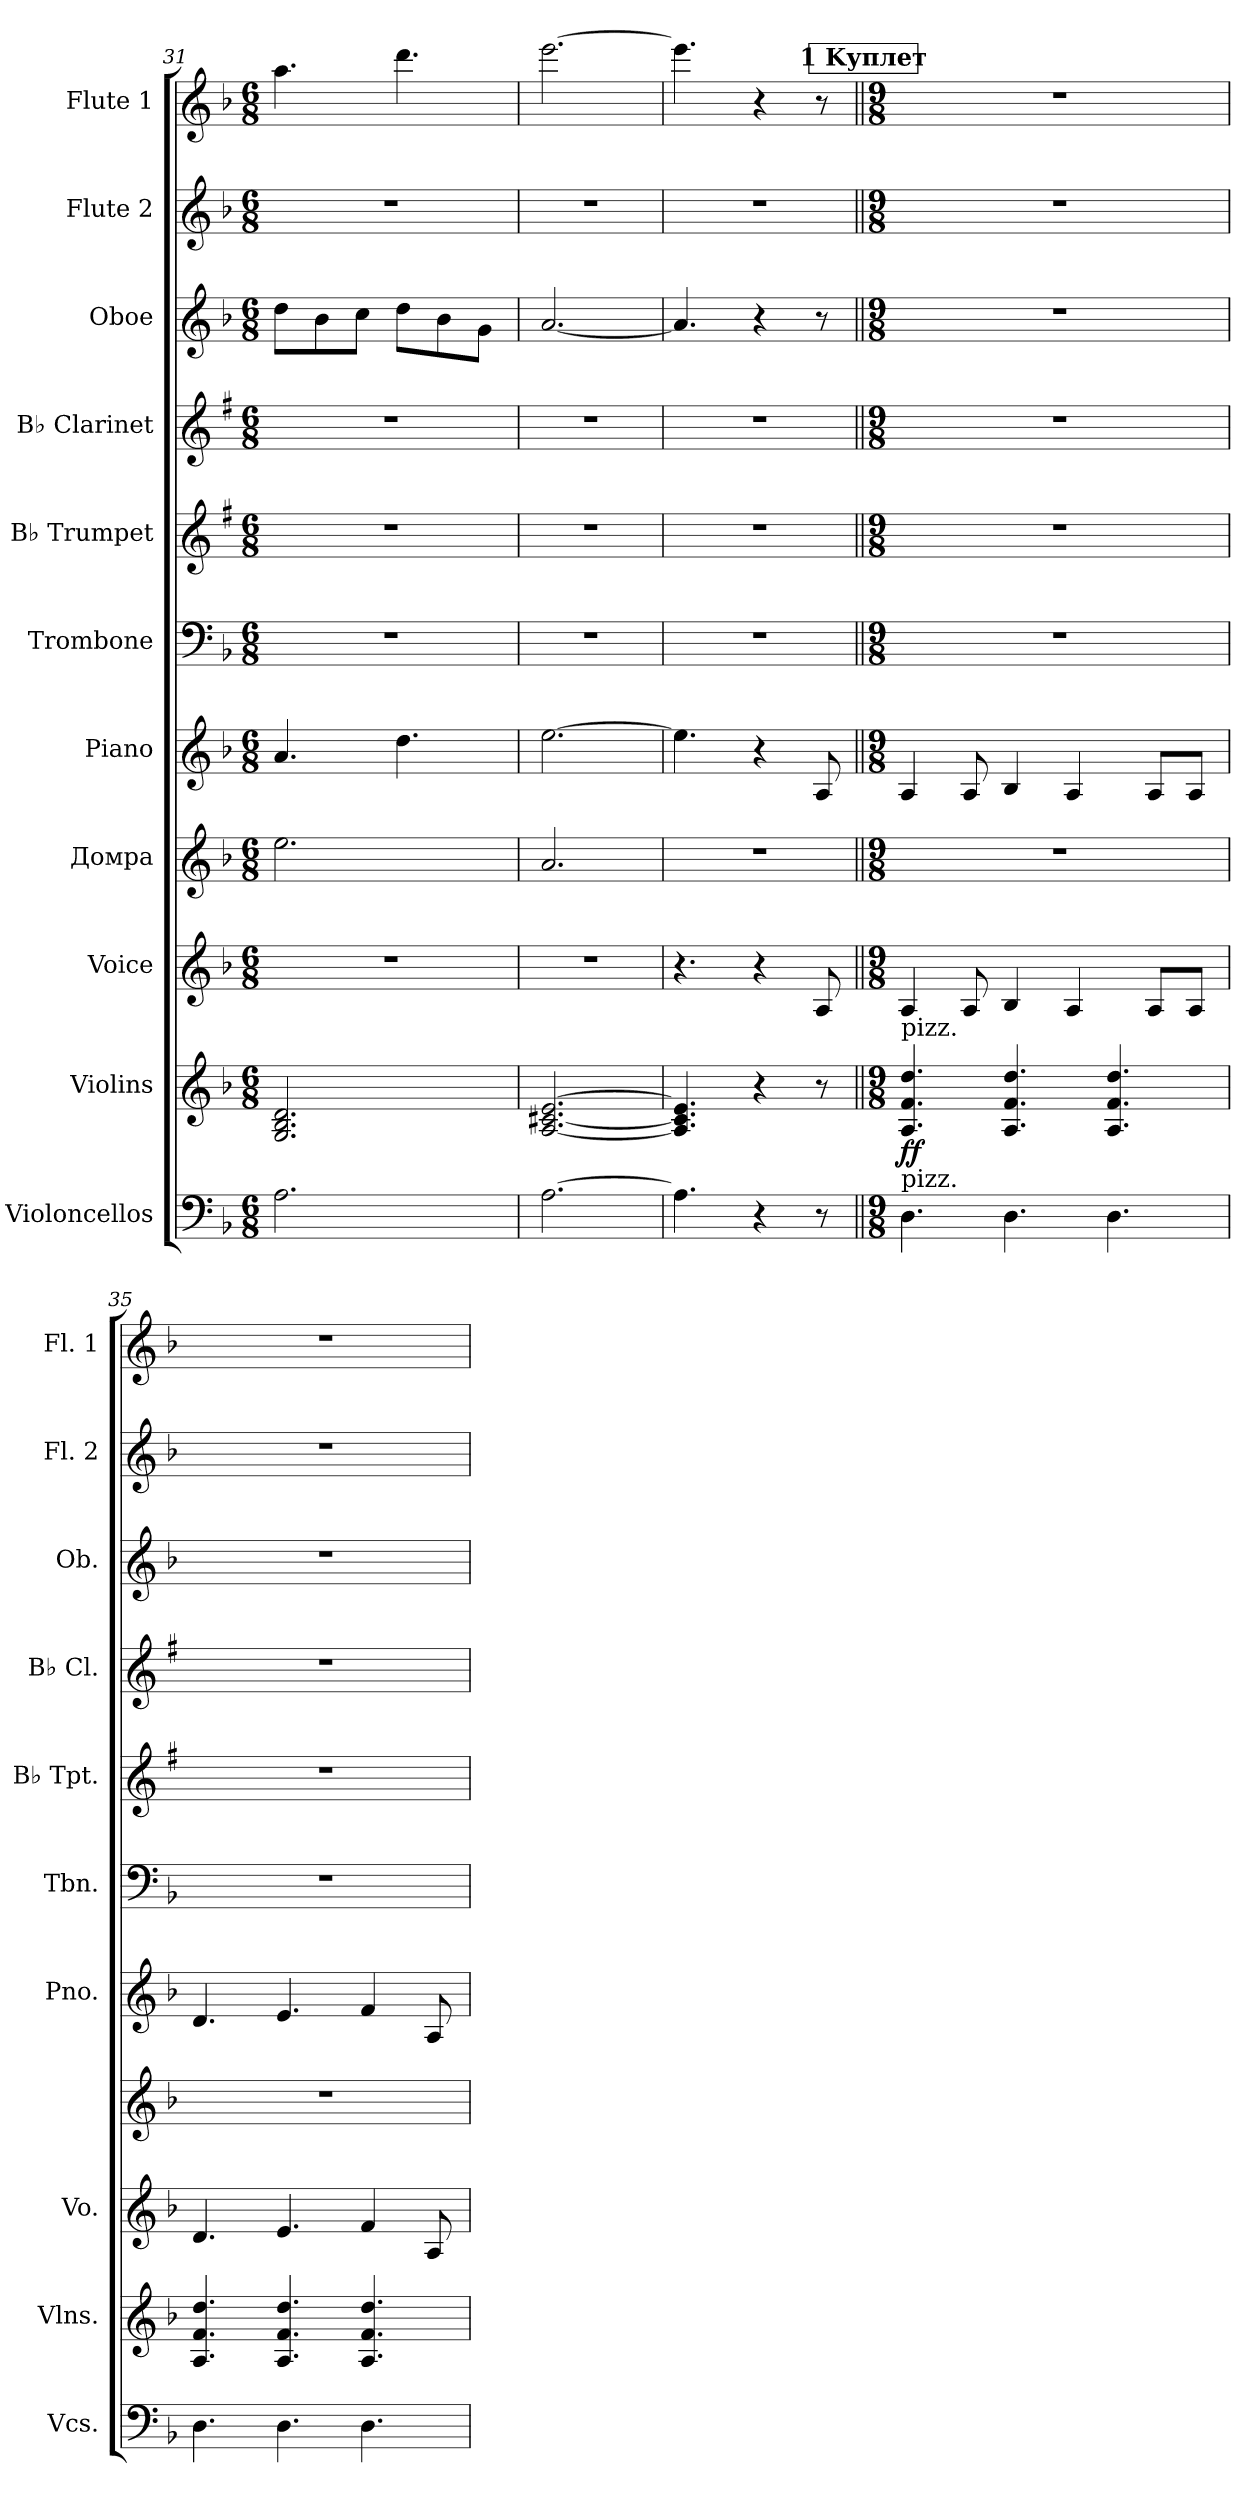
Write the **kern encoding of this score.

**kern	**kern	**dynam	**kern	**kern	**kern	**kern	**kern	**kern	**kern	**kern	**kern
*part11	*part10	*part10	*part9	*part8	*part7	*part6	*part5	*part4	*part3	*part2	*part1
*staff11	*staff10	*staff10	*staff9	*staff8	*staff7	*staff6	*staff5	*staff4	*staff3	*staff2	*staff1
*I"Violoncellos	*I"Violins	*	*I"Voice	*I"Домра	*I"Piano	*I"Trombone	*I"B♭ Trumpet	*I"B♭ Clarinet	*I"Oboe	*I"Flute 2	*I"Flute 1
*I'Vcs.	*I'Vlns.	*	*I'Vo.	*	*I'Pno.	*I'Tbn.	*I'B♭ Tpt.	*I'B♭ Cl.	*I'Ob.	*I'Fl. 2	*I'Fl. 1
*clefF4	*clefG2	*	*clefG2	*clefG2	*clefG2	*clefF4	*clefG2	*clefG2	*clefG2	*clefG2	*clefG2
*	*	*	*	*	*	*	*ITrd1c2	*ITrd1c2	*	*	*
*k[b-]	*k[b-]	*	*k[b-]	*k[b-]	*k[b-]	*k[b-]	*k[b-]	*k[b-]	*k[b-]	*k[b-]	*k[b-]
*M6/8	*M6/8	*	*M6/8	*M6/8	*M6/8	*M6/8	*M6/8	*M6/8	*M6/8	*M6/8	*M6/8
=31	=31	=31	=31	=31	=31	=31	=31	=31	=31	=31	=31
2.A\	2.G/ 2.B-/ 2.d/	.	2.r	2.ee\	4.a/	2.r	2.r	2.r	8dd\L	2.r	4.aa\
.	.	.	.	.	.	.	.	.	8b-\	.	.
.	.	.	.	.	.	.	.	.	8cc\J	.	.
.	.	.	.	.	4.dd\	.	.	.	8dd\L	.	4.ddd\
.	.	.	.	.	.	.	.	.	8b-\	.	.
.	.	.	.	.	.	.	.	.	8g\J	.	.
=32	=32	=32	=32	=32	=32	=32	=32	=32	=32	=32	=32
[2.A\	[2.A/ [2.c#X/ [2.e/	.	2.r	2.a/	[2.ee\	2.r	2.r	2.r	[2.a/	2.r	[2.eee\
=33	=33	=33	=33	=33	=33	=33	=33	=33	=33	=33	=33
4.A\]	4.A/] 4.c#/] 4.e/]	.	4.r	2.r	4.ee\]	2.r	2.r	2.r	4.a/]	2.r	4.eee\]
4r	4r	.	4r	.	4r	.	.	.	4r	.	4r
8r	8r	.	8A/	.	8A/	.	.	.	8r	.	8r
!!LO:PB:g=z
!!LO:REH:place=s1:a:B:fs=14:t=1 Kуплет
=34||	=34||	=34||	=34||	=34||	=34||	=34||	=34||	=34||	=34||	=34||	=34||
*M9/8	*M9/8	*	*M9/8	*M9/8	*M9/8	*M9/8	*M9/8	*M9/8	*M9/8	*M9/8	*M9/8
!	!LO:TX:a:t=pizz.	!	!	!	!	!	!	!	!	!	!
!LO:TX:a:t=pizz.	!	!	!	!	!	!	!	!	!	!	!
!	!	!LO:DY:b	!	!	!	!	!	!	!	!	!
4.D\	4.A/ 4.f/ 4.dd/	ff	4A/	8%9r	4A/	8%9r	8%9r	8%9r	8%9r	8%9r	8%9r
.	.	.	8A/	.	8A/	.	.	.	.	.	.
4.D\	4.A/ 4.f/ 4.dd/	.	4B-/	.	4B-/	.	.	.	.	.	.
.	.	.	4A/	.	4A/	.	.	.	.	.	.
4.D\	4.A/ 4.f/ 4.dd/	.	.	.	.	.	.	.	.	.	.
.	.	.	8A/L	.	8A/L	.	.	.	.	.	.
.	.	.	8A/J	.	8A/J	.	.	.	.	.	.
=35	=35	=35	=35	=35	=35	=35	=35	=35	=35	=35	=35
4.D\	4.A/ 4.f/ 4.dd/	.	4.d/	8%9r	4.d/	8%9r	8%9r	8%9r	8%9r	8%9r	8%9r
4.D\	4.A/ 4.f/ 4.dd/	.	4.e/	.	4.e/	.	.	.	.	.	.
4.D\	4.A/ 4.f/ 4.dd/	.	4f/	.	4f/	.	.	.	.	.	.
.	.	.	8A/	.	8A/	.	.	.	.	.	.
=	=	=	=	=	=	=	=	=	=	=	=
*-	*-	*-	*-	*-	*-	*-	*-	*-	*-	*-	*-
